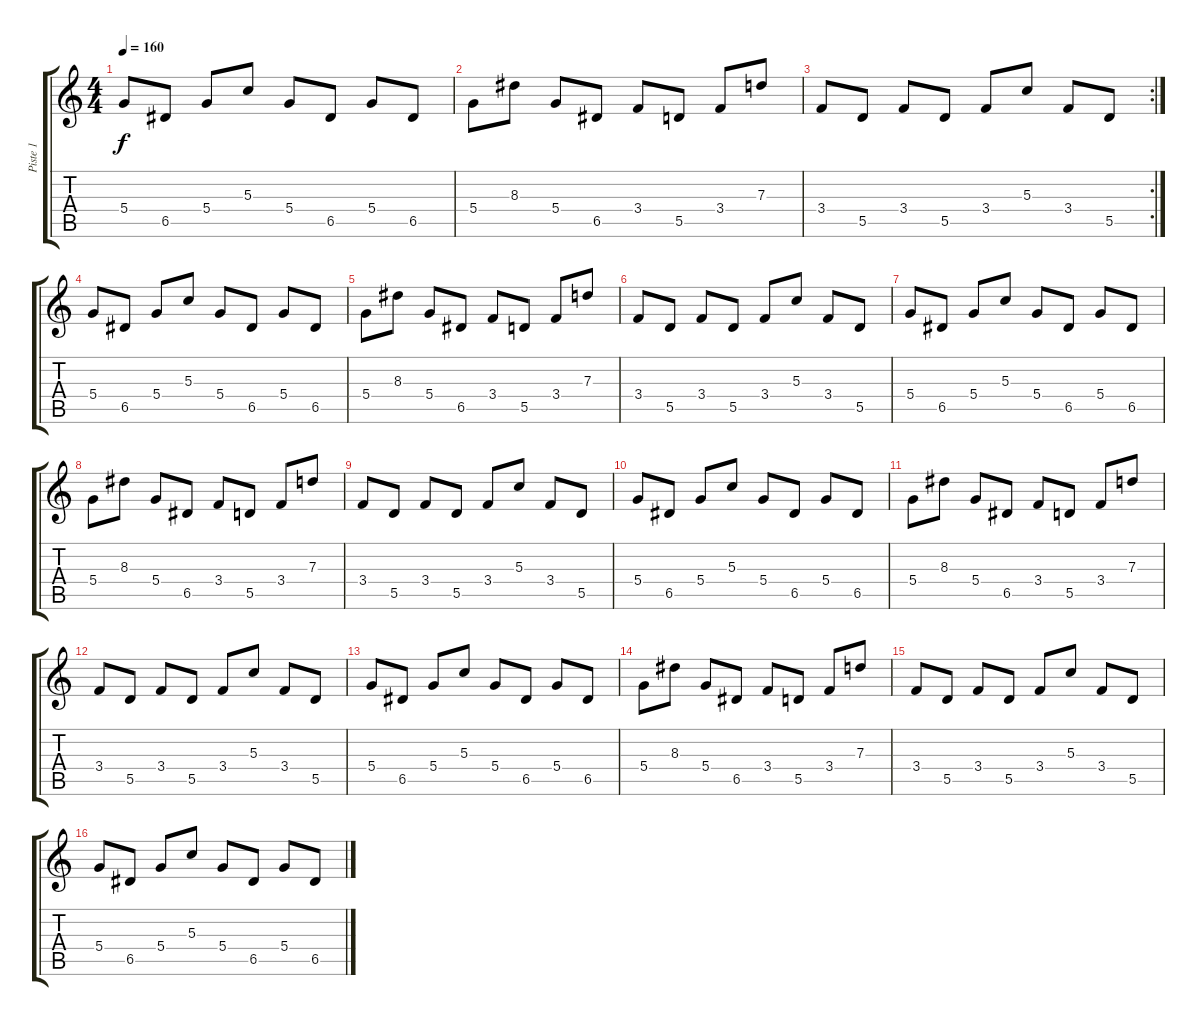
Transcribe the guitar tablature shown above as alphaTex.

\track ("Piste 1" "Piste 1") {instrument distortionguitar}
\staff {score tabs}
\tuning (E4 B3 G3 D3 A2 E2) {hide}
\ts (4 4)
\tempo 160
\clef g2
\ks c
5.4.8{dy f} 6.5.8 5.4.8 5.3.8 5.4.8 6.5.8 5.4.8 6.5.8 |
5.4.8 8.3.8 5.4.8 6.5.8 3.4.8 5.5.8 3.4.8 7.3.8 |
\rc 2
3.4.8 5.5.8 3.4.8 5.5.8 3.4.8 5.3.8 3.4.8 5.5.8 |
5.4.8 6.5.8 5.4.8 5.3.8 5.4.8 6.5.8 5.4.8 6.5.8 |
5.4.8 8.3.8 5.4.8 6.5.8 3.4.8 5.5.8 3.4.8 7.3.8 |
3.4.8 5.5.8 3.4.8 5.5.8 3.4.8 5.3.8 3.4.8 5.5.8 |
5.4.8 6.5.8 5.4.8 5.3.8 5.4.8 6.5.8 5.4.8 6.5.8 |
5.4.8 8.3.8 5.4.8 6.5.8 3.4.8 5.5.8 3.4.8 7.3.8 |
3.4.8 5.5.8 3.4.8 5.5.8 3.4.8 5.3.8 3.4.8 5.5.8 |
5.4.8 6.5.8 5.4.8 5.3.8 5.4.8 6.5.8 5.4.8 6.5.8 |
5.4.8 8.3.8 5.4.8 6.5.8 3.4.8 5.5.8 3.4.8 7.3.8 |
3.4.8 5.5.8 3.4.8 5.5.8 3.4.8 5.3.8 3.4.8 5.5.8 |
5.4.8 6.5.8 5.4.8 5.3.8 5.4.8 6.5.8 5.4.8 6.5.8 |
5.4.8 8.3.8 5.4.8 6.5.8 3.4.8 5.5.8 3.4.8 7.3.8 |
3.4.8 5.5.8 3.4.8 5.5.8 3.4.8 5.3.8 3.4.8 5.5.8 |
5.4.8 6.5.8 5.4.8 5.3.8 5.4.8 6.5.8 5.4.8 6.5.8
